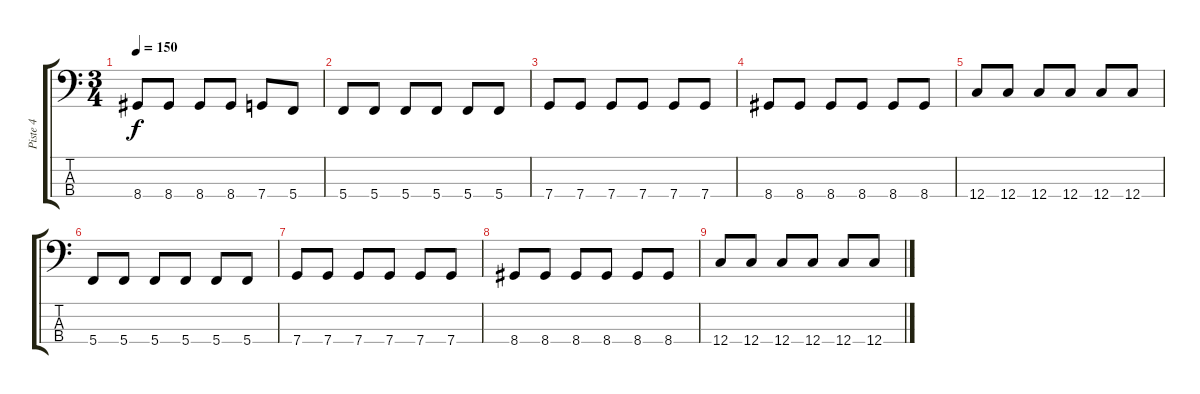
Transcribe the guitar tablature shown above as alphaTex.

\track ("Piste 4" "Piste 4") {instrument electricbassfinger}
\staff {score tabs}
\tuning (F2 C2 G1 C1) {hide}
\ts (3 4)
\tempo 150
\clef f4
\ks c
8.4.8{dy f} 8.4.8 8.4.8 8.4.8 7.4.8 5.4.8 |
5.4.8{volume 5} 5.4.8{volume 8} 5.4.8 5.4.8 5.4.8 5.4.8 |
7.4.8 7.4.8 7.4.8 7.4.8 7.4.8 7.4.8 |
8.4.8 8.4.8 8.4.8 8.4.8 8.4.8 8.4.8 |
12.4.8 12.4.8 12.4.8 12.4.8 12.4.8 12.4.8 |
5.4.8 5.4.8{volume 13} 5.4.8 5.4.8 5.4.8 5.4.8 |
7.4.8 7.4.8 7.4.8 7.4.8 7.4.8 7.4.8 |
8.4.8 8.4.8 8.4.8 8.4.8 8.4.8 8.4.8 |
12.4.8 12.4.8 12.4.8 12.4.8 12.4.8 12.4.8
